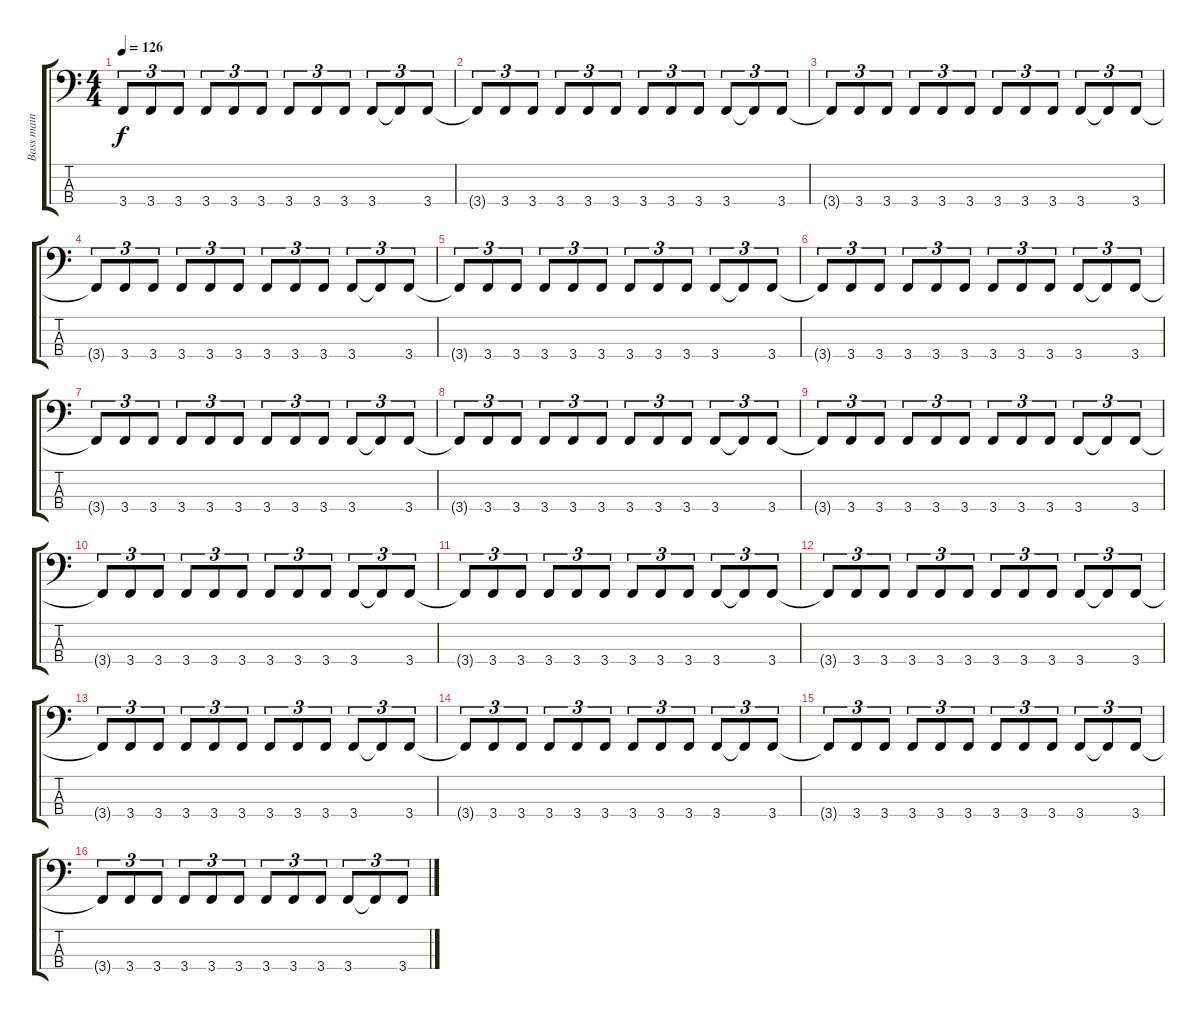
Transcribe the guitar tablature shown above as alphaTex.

\track ("Bass main" "Bass main") {instrument electricbasspick}
\staff {score tabs}
\tuning (F2 C2 G1 D1) {hide}
\ts (4 4)
\tempo 126
\clef f4
\ks c
3.4{t}.8{tu (3 2) dy f} 3.4.8{tu (3 2)} 3.4.8{tu (3 2)} 3.4.8{tu (3 2)} 3.4.8{tu (3 2)} 3.4.8{tu (3 2)} 3.4.8{tu (3 2)} 3.4.8{tu (3 2)} 3.4.8{tu (3 2)} 3.4.8{tu (3 2)} 3.4{t}.8{tu (3 2)} 3.4.8{tu (3 2)} |
3.4{t}.8{tu (3 2)} 3.4.8{tu (3 2)} 3.4.8{tu (3 2)} 3.4.8{tu (3 2)} 3.4.8{tu (3 2)} 3.4.8{tu (3 2)} 3.4.8{tu (3 2)} 3.4.8{tu (3 2)} 3.4.8{tu (3 2)} 3.4.8{tu (3 2)} 3.4{t}.8{tu (3 2)} 3.4.8{tu (3 2)} |
3.4{t}.8{tu (3 2)} 3.4.8{tu (3 2)} 3.4.8{tu (3 2)} 3.4.8{tu (3 2)} 3.4.8{tu (3 2)} 3.4.8{tu (3 2)} 3.4.8{tu (3 2)} 3.4.8{tu (3 2)} 3.4.8{tu (3 2)} 3.4.8{tu (3 2)} 3.4{t}.8{tu (3 2)} 3.4.8{tu (3 2)} |
3.4{t}.8{tu (3 2)} 3.4.8{tu (3 2)} 3.4.8{tu (3 2)} 3.4.8{tu (3 2)} 3.4.8{tu (3 2)} 3.4.8{tu (3 2)} 3.4.8{tu (3 2)} 3.4.8{tu (3 2)} 3.4.8{tu (3 2)} 3.4.8{tu (3 2)} 3.4{t}.8{tu (3 2)} 3.4.8{tu (3 2)} |
3.4{t}.8{tu (3 2)} 3.4.8{tu (3 2)} 3.4.8{tu (3 2)} 3.4.8{tu (3 2)} 3.4.8{tu (3 2)} 3.4.8{tu (3 2)} 3.4.8{tu (3 2)} 3.4.8{tu (3 2)} 3.4.8{tu (3 2)} 3.4.8{tu (3 2)} 3.4{t}.8{tu (3 2)} 3.4.8{tu (3 2)} |
3.4{t}.8{tu (3 2)} 3.4.8{tu (3 2)} 3.4.8{tu (3 2)} 3.4.8{tu (3 2)} 3.4.8{tu (3 2)} 3.4.8{tu (3 2)} 3.4.8{tu (3 2)} 3.4.8{tu (3 2)} 3.4.8{tu (3 2)} 3.4.8{tu (3 2)} 3.4{t}.8{tu (3 2)} 3.4.8{tu (3 2)} |
3.4{t}.8{tu (3 2)} 3.4.8{tu (3 2)} 3.4.8{tu (3 2)} 3.4.8{tu (3 2)} 3.4.8{tu (3 2)} 3.4.8{tu (3 2)} 3.4.8{tu (3 2)} 3.4.8{tu (3 2)} 3.4.8{tu (3 2)} 3.4.8{tu (3 2)} 3.4{t}.8{tu (3 2)} 3.4.8{tu (3 2)} |
3.4{t}.8{tu (3 2)} 3.4.8{tu (3 2)} 3.4.8{tu (3 2)} 3.4.8{tu (3 2)} 3.4.8{tu (3 2)} 3.4.8{tu (3 2)} 3.4.8{tu (3 2)} 3.4.8{tu (3 2)} 3.4.8{tu (3 2)} 3.4.8{tu (3 2)} 3.4{t}.8{tu (3 2)} 3.4.8{tu (3 2)} |
3.4{t}.8{tu (3 2)} 3.4.8{tu (3 2)} 3.4.8{tu (3 2)} 3.4.8{tu (3 2)} 3.4.8{tu (3 2)} 3.4.8{tu (3 2)} 3.4.8{tu (3 2)} 3.4.8{tu (3 2)} 3.4.8{tu (3 2)} 3.4.8{tu (3 2)} 3.4{t}.8{tu (3 2)} 3.4.8{tu (3 2)} |
3.4{t}.8{tu (3 2)} 3.4.8{tu (3 2)} 3.4.8{tu (3 2)} 3.4.8{tu (3 2)} 3.4.8{tu (3 2)} 3.4.8{tu (3 2)} 3.4.8{tu (3 2)} 3.4.8{tu (3 2)} 3.4.8{tu (3 2)} 3.4.8{tu (3 2)} 3.4{t}.8{tu (3 2)} 3.4.8{tu (3 2)} |
3.4{t}.8{tu (3 2)} 3.4.8{tu (3 2)} 3.4.8{tu (3 2)} 3.4.8{tu (3 2)} 3.4.8{tu (3 2)} 3.4.8{tu (3 2)} 3.4.8{tu (3 2)} 3.4.8{tu (3 2)} 3.4.8{tu (3 2)} 3.4.8{tu (3 2)} 3.4{t}.8{tu (3 2)} 3.4.8{tu (3 2)} |
3.4{t}.8{tu (3 2)} 3.4.8{tu (3 2)} 3.4.8{tu (3 2)} 3.4.8{tu (3 2)} 3.4.8{tu (3 2)} 3.4.8{tu (3 2)} 3.4.8{tu (3 2)} 3.4.8{tu (3 2)} 3.4.8{tu (3 2)} 3.4.8{tu (3 2)} 3.4{t}.8{tu (3 2)} 3.4.8{tu (3 2)} |
3.4{t}.8{tu (3 2)} 3.4.8{tu (3 2)} 3.4.8{tu (3 2)} 3.4.8{tu (3 2)} 3.4.8{tu (3 2)} 3.4.8{tu (3 2)} 3.4.8{tu (3 2)} 3.4.8{tu (3 2)} 3.4.8{tu (3 2)} 3.4.8{tu (3 2)} 3.4{t}.8{tu (3 2)} 3.4.8{tu (3 2)} |
3.4{t}.8{tu (3 2)} 3.4.8{tu (3 2)} 3.4.8{tu (3 2)} 3.4.8{tu (3 2)} 3.4.8{tu (3 2)} 3.4.8{tu (3 2)} 3.4.8{tu (3 2)} 3.4.8{tu (3 2)} 3.4.8{tu (3 2)} 3.4.8{tu (3 2)} 3.4{t}.8{tu (3 2)} 3.4.8{tu (3 2)} |
3.4{t}.8{tu (3 2)} 3.4.8{tu (3 2)} 3.4.8{tu (3 2)} 3.4.8{tu (3 2)} 3.4.8{tu (3 2)} 3.4.8{tu (3 2)} 3.4.8{tu (3 2)} 3.4.8{tu (3 2)} 3.4.8{tu (3 2)} 3.4.8{tu (3 2)} 3.4{t}.8{tu (3 2)} 3.4.8{tu (3 2)} |
3.4{t}.8{tu (3 2)} 3.4.8{tu (3 2)} 3.4.8{tu (3 2)} 3.4.8{tu (3 2)} 3.4.8{tu (3 2)} 3.4.8{tu (3 2)} 3.4.8{tu (3 2)} 3.4.8{tu (3 2)} 3.4.8{tu (3 2)} 3.4.8{tu (3 2)} 3.4{t}.8{tu (3 2)} 3.4.8{tu (3 2)}
